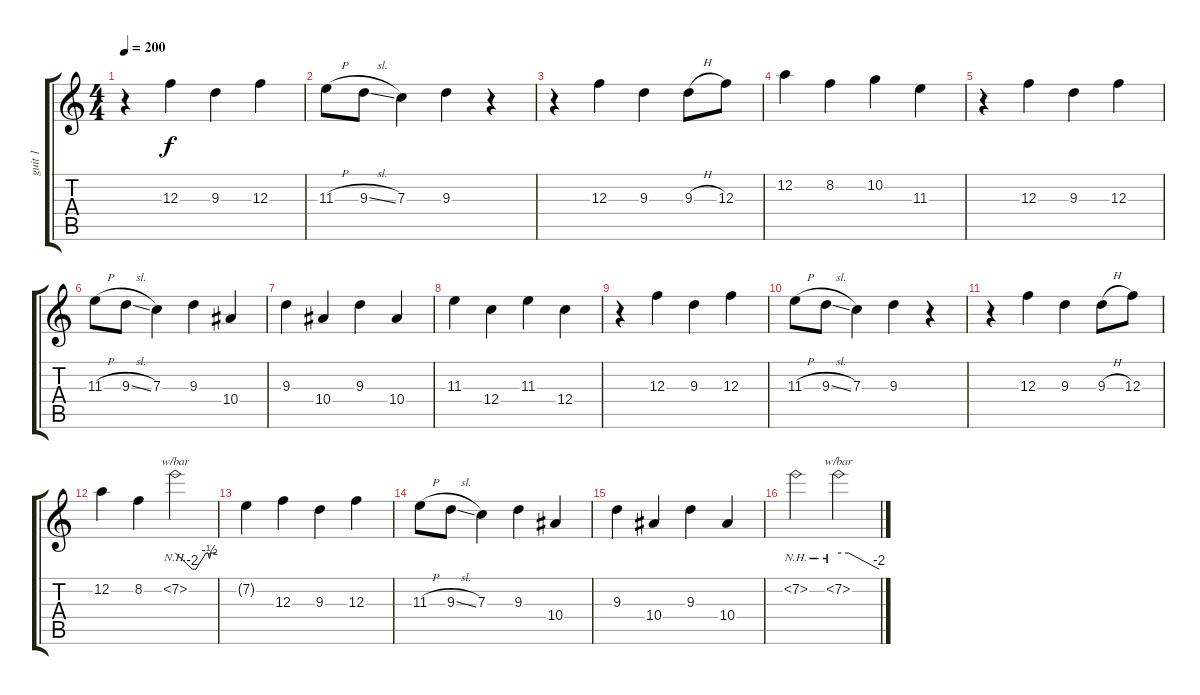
\track ("guit 1" "guit 1") {instrument distortionguitar}
\staff {score tabs}
\tuning (D4 A3 F3 C3 G2 D2) {hide}
\ts (4 4)
\tempo 200
\clef g2
\ks c
r.4{dy f} 12.3.4 9.3.4 12.3.4 |
11.3{h}.8 9.3{sl}.8 7.3.4 9.3.4 r.4 |
r.4 12.3.4 9.3.4 9.3{h}.8 12.3.8 |
12.2.4 8.2.4 10.2.4 11.3.4 |
r.4 12.3.4 9.3.4 12.3.4 |
11.3{h}.8 9.3{sl}.8 7.3.4 9.3.4 10.4.4 |
9.3.4 10.4.4 9.3.4 10.4.4 |
11.3.4 12.4.4 11.3.4 12.4.4 |
r.4 12.3.4 9.3.4 12.3.4 |
11.3{h}.8 9.3{sl}.8 7.3.4 9.3.4 r.4 |
r.4 12.3.4 9.3.4 9.3{h}.8 12.3.8 |
12.2.4 8.2.4 7.2{nh}.2{tbe (custom default 0 0 25 -8 30 -8 45 0 48 0 50 -2 52 0 55 0 60 0)} |
7.2{t}.4 12.3.4 9.3.4 12.3.4 |
11.3{h}.8 9.3{sl}.8 7.3.4 9.3.4 10.4.4 |
9.3.4 10.4.4 9.3.4 10.4.4 |
7.2{nh}.2 7.2{nh}.2{tbe (custom default 0 0 15 0 60 -8)}
